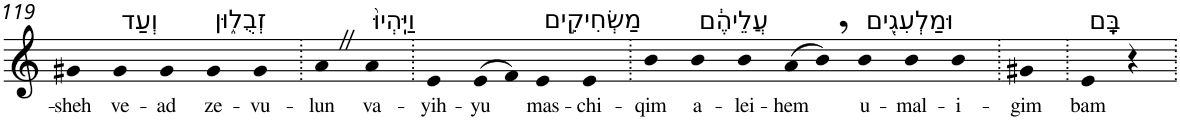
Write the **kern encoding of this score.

**kern	**text
*part1	*part1
*staff1	*staff1
*I"Piano	*
*I'Pno	*
!!LO:PB:g=z
*clefG2	*
*k[]	*
=119	=119
!	!LO:LY:b
4g#X	-sheh
!LO:TX:a:t=וְעַד	!
!	!LO:LY:b
4g#	ve-
!	!LO:LY:b
4g#	-ad
!LO:TX:a:t=זְבֻל֑וּן	!
!	!LO:LY:b
4g#	ze-
!	!LO:LY:b
4g#	-vu-
=120.	=120.
!	!LO:LY:b
4aZ	-lun
!LO:TX:a:t=וַיִּֽהְיוּ֙	!
!	!LO:LY:b
4a	va-
=121.	=121.
!	!LO:LY:b
4e	-yih-
!	!LO:LY:b
(>8e	-yu
8f)	.
!LO:TX:a:t=מַשְׂחִיקִ֣ים	!
!	!LO:LY:b
4e	mas-
!	!LO:LY:b
4e	-chi-
=122.	=122.
!	!LO:LY:b
4b	-qim
!LO:TX:a:t=עֲלֵיהֶ֔ם	!
!	!LO:LY:b
4b	a-
!	!LO:LY:b
4b	-lei-
!	!LO:LY:b
(>8a	-hem
8b,)	.
!LO:TX:a:t=וּמַלְעִגִ֖ים	!
!	!LO:LY:b
4b	u-
!	!LO:LY:b
4b	-mal-
!	!LO:LY:b
4b	-i-
=123.	=123.
!	!LO:LY:b
4g#X	-gim
=124.	=124.
!LO:TX:a:t=בָּֽם	!
!	!LO:LY:b
4e	bam
4r	.
=.	=.
*-	*-
